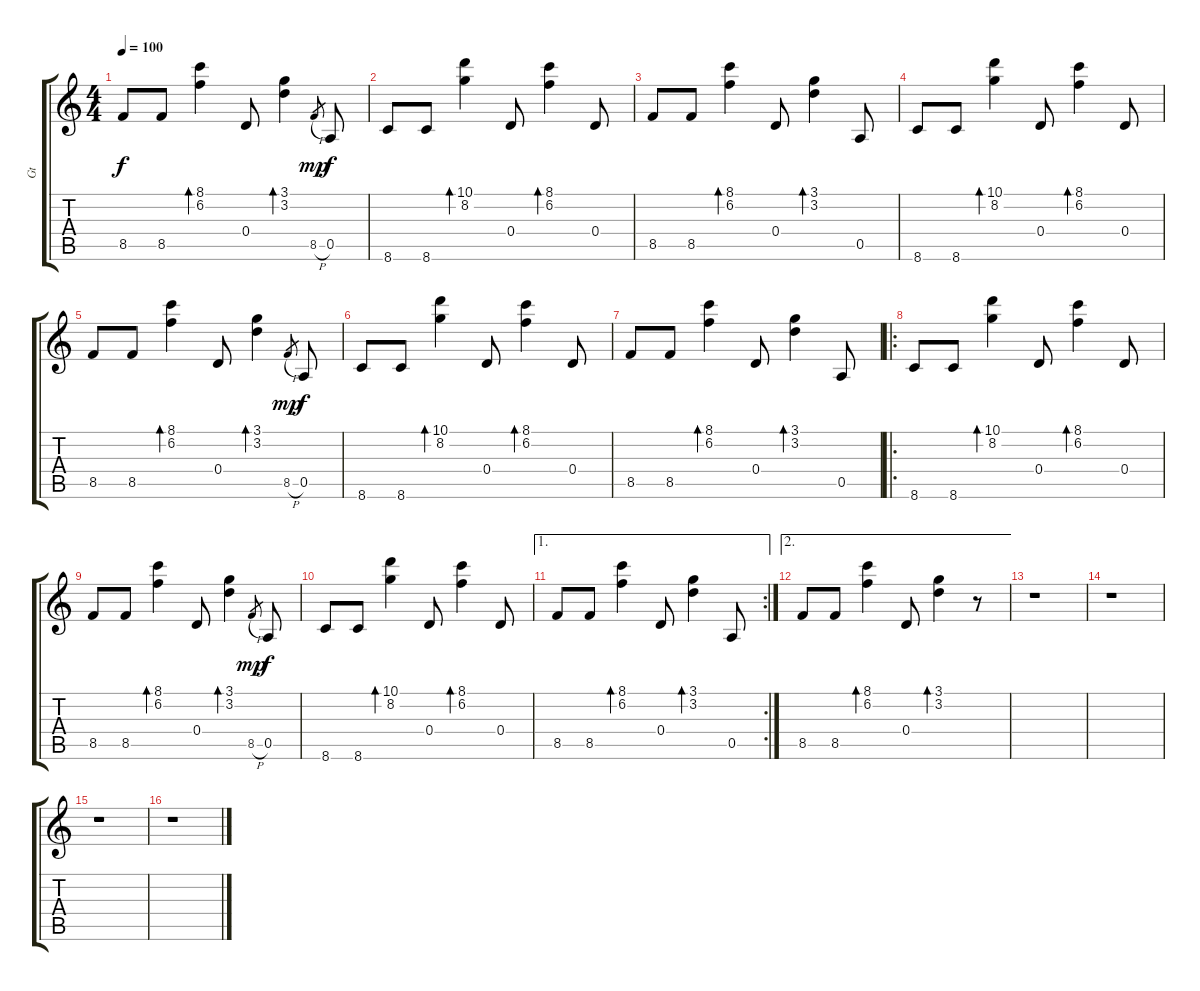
\track ("Gt" "Gt") {instrument acousticguitarnylon}
\staff {score tabs}
\tuning (E4 B3 G3 D3 A2 E2) {hide}
\ts (4 4)
\tempo 100
\clef g2
\ks c
8.5.8{dy f} 8.5.8 (8.1 6.2).4{bd 30} 0.4.8 (3.1 3.2).4{bd 30} 8.5{h}.8{gr dy mp} 0.5.8{dy f} |
8.6.8 8.6.8 (10.1 8.2).4{bd 30} 0.4.8 (8.1 6.2).4{bd 30} 0.4.8 |
8.5.8 8.5.8 (8.1 6.2).4{bd 30} 0.4.8 (3.1 3.2).4{bd 30} 0.5.8 |
8.6.8 8.6.8 (10.1 8.2).4{bd 30} 0.4.8 (8.1 6.2).4{bd 30} 0.4.8 |
8.5.8 8.5.8 (8.1 6.2).4{bd 30} 0.4.8 (3.1 3.2).4{bd 30} 8.5{h}.8{gr dy mp} 0.5.8{dy f} |
8.6.8 8.6.8 (10.1 8.2).4{bd 30} 0.4.8 (8.1 6.2).4{bd 30} 0.4.8 |
8.5.8 8.5.8 (8.1 6.2).4{bd 30} 0.4.8 (3.1 3.2).4{bd 30} 0.5.8 |
\ro
8.6.8 8.6.8 (10.1 8.2).4{bd 30} 0.4.8 (8.1 6.2).4{bd 30} 0.4.8 |
8.5.8 8.5.8 (8.1 6.2).4{bd 30} 0.4.8 (3.1 3.2).4{bd 30} 8.5{h}.8{gr dy mp} 0.5.8{dy f} |
8.6.8 8.6.8 (10.1 8.2).4{bd 30} 0.4.8 (8.1 6.2).4{bd 30} 0.4.8 |
\ae 1
\rc 2
8.5.8 8.5.8 (8.1 6.2).4{bd 30} 0.4.8 (3.1 3.2).4{bd 30} 0.5.8 |
\ae 2
8.5.8 8.5.8 (8.1 6.2).4{bd 30} 0.4.8 (3.1 3.2).4{bd 30} r.8 |
r.1 |
r.1 |
r.1 |
r.1
